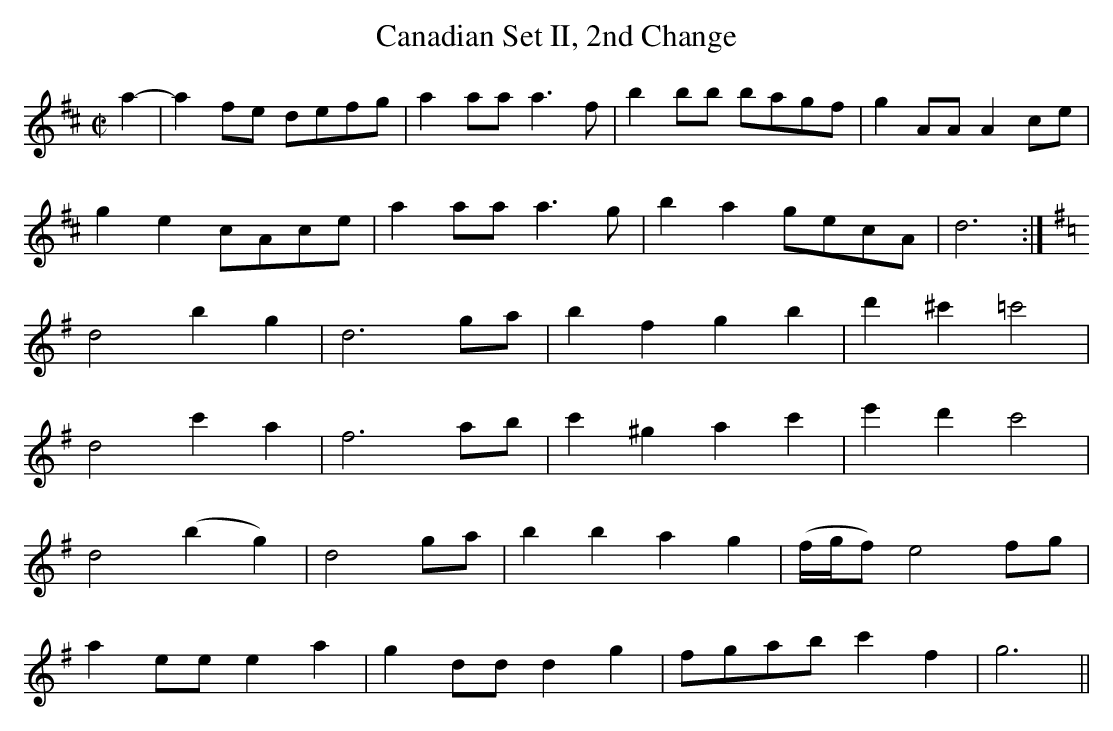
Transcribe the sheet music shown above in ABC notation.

X:1
T:Canadian Set II, 2nd Change
M:C|
L:1/8
K:D
a2-|a2fe defg|a2 aa a3f-|b2 bb bagf|g2 AA A2ce|
g2 e2 cAce|a2 aa a3g| b2a2 gecA|d6:|
K:G
d4 b2-g2|d6 ga|b2f2g2-b2|d'2^c'2=c'4|
d4c'2-a2|f6 ab|c'2^g2a2c'2|e'2d'2c'4|
d4 (b2g2)|d4 ga|b2b2 a2g2|(f/g/f) e4fg|
a2eee2a2|g2ddd2g2| fgab c'2f2|g6||
